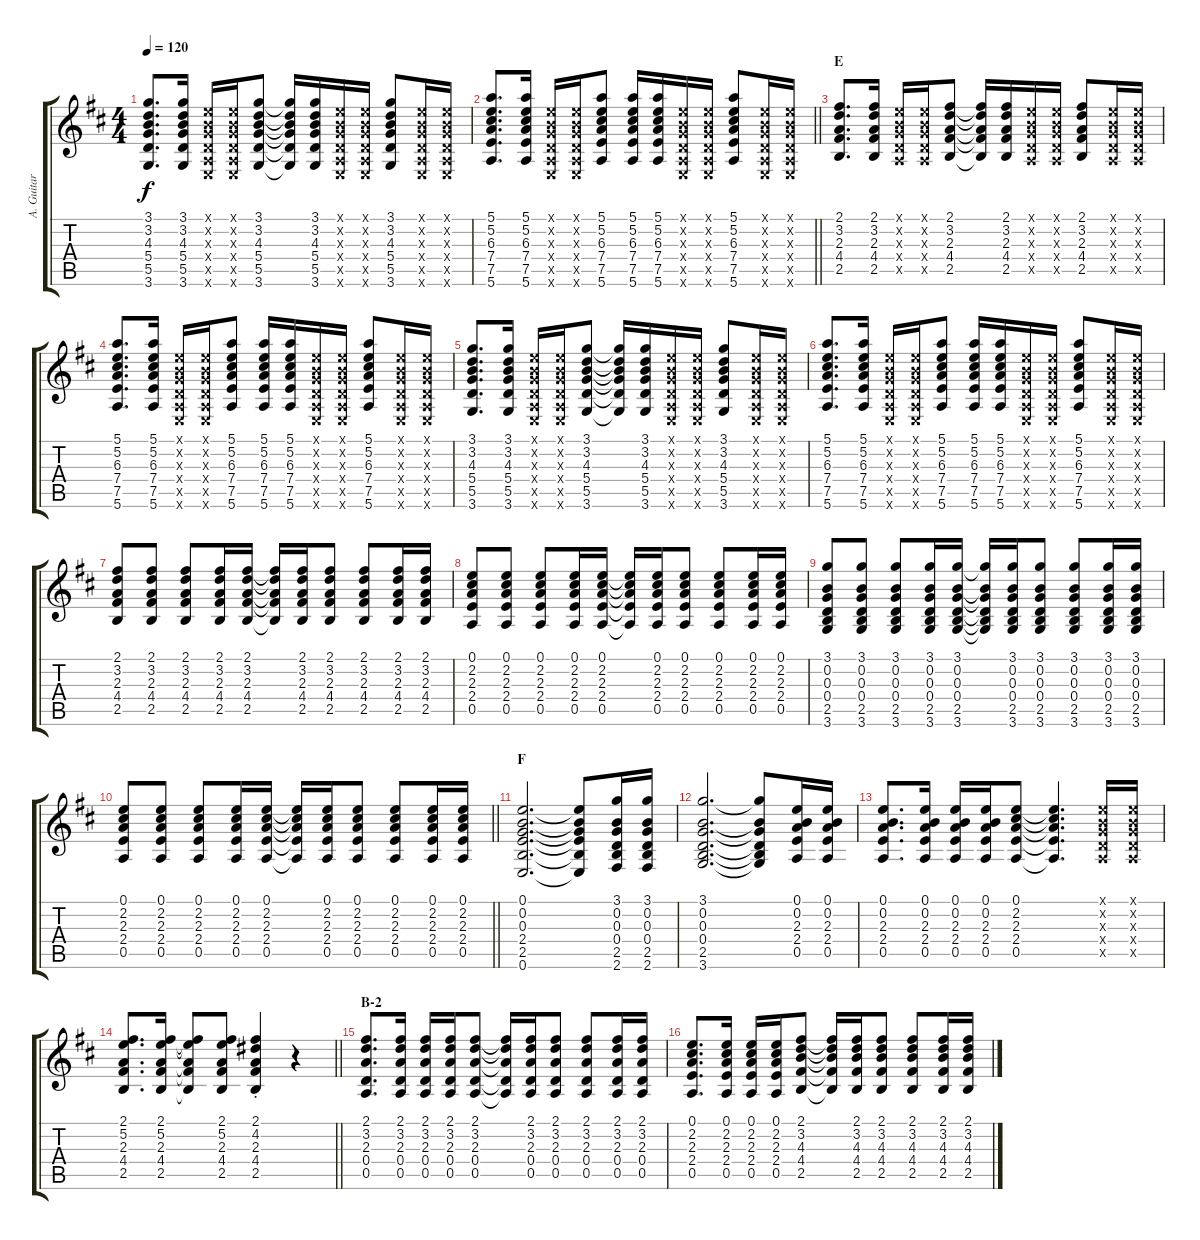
\track ("A. Guitar II" "A. Guitar ") {instrument acousticguitarsteel}
\staff {score tabs}
\tuning (E4 B3 G3 D3 A2 E2) {hide}
\ts (4 4)
\tempo 120
\clef g2
\ks d
(3.1 3.2 4.3 5.4 5.5 3.6).8{d dy f} (3.1 3.2 4.3 5.4 5.5 3.6).16 (0.1{x} 0.2{x} 0.3{x} 0.4{x} 0.5{x} 0.6{x}).16 (0.1{x} 0.2{x} 0.3{x} 0.4{x} 0.5{x} 0.6{x}).16 (3.1 3.2 4.3 5.4 5.5 3.6).8 (3.1{t} 3.2{t} 4.3{t} 5.4{t} 5.5{t} 3.6{t}).16 (3.1 3.2 4.3 5.4 5.5 3.6).16 (0.1{x} 0.2{x} 0.3{x} 0.4{x} 0.5{x} 0.6{x}).16 (0.1{x} 0.2{x} 0.3{x} 0.4{x} 0.5{x} 0.6{x}).16 (3.1 3.2 4.3 5.4 5.5 3.6).8 (0.1{x} 0.2{x} 0.3{x} 0.4{x} 0.5{x} 0.6{x}).16 (0.1{x} 0.2{x} 0.3{x} 0.4{x} 0.5{x} 0.6{x}).16 |
\barLineRight lightlight
(5.1 5.2 6.3 7.4 7.5 5.6).8{d} (5.1 5.2 6.3 7.4 7.5 5.6).16 (0.1{x} 0.2{x} 0.3{x} 0.4{x} 0.5{x} 0.6{x}).16 (0.1{x} 0.2{x} 0.3{x} 0.4{x} 0.5{x} 0.6{x}).16 (5.1 5.2 6.3 7.4 7.5 5.6).8 (5.1 5.2 6.3 7.4 7.5 5.6).16 (5.1 5.2 6.3 7.4 7.5 5.6).16 (0.1{x} 0.2{x} 0.3{x} 0.4{x} 0.5{x} 0.6{x}).16 (0.1{x} 0.2{x} 0.3{x} 0.4{x} 0.5{x} 0.6{x}).16 (5.1 5.2 6.3 7.4 7.5 5.6).8 (0.1{x} 0.2{x} 0.3{x} 0.4{x} 0.5{x} 0.6{x}).16 (0.1{x} 0.2{x} 0.3{x} 0.4{x} 0.5{x} 0.6{x}).16 |
\section ("" "E")
(2.1 3.2 2.3 4.4 2.5).8{d} (2.1 3.2 2.3 4.4 2.5).16 (0.1{x} 0.2{x} 0.3{x} 0.4{x} 0.5{x}).16 (0.1{x} 0.2{x} 0.3{x} 0.4{x} 0.5{x}).16 (2.1 3.2 2.3 4.4 2.5).8 (2.1{t} 3.2{t} 2.3{t} 4.4{t} 2.5{t}).16 (2.1 3.2 2.3 4.4 2.5).16 (0.1{x} 0.2{x} 0.3{x} 0.4{x} 0.5{x}).16 (0.1{x} 0.2{x} 0.3{x} 0.4{x} 0.5{x}).16 (2.1 3.2 2.3 4.4 2.5).8 (0.1{x} 0.2{x} 0.3{x} 0.4{x} 0.5{x}).16 (0.1{x} 0.2{x} 0.3{x} 0.4{x} 0.5{x}).16 |
(5.1 5.2 6.3 7.4 7.5 5.6).8{d} (5.1 5.2 6.3 7.4 7.5 5.6).16 (0.1{x} 0.2{x} 0.3{x} 0.4{x} 0.5{x} 0.6{x}).16 (0.1{x} 0.2{x} 0.3{x} 0.4{x} 0.5{x} 0.6{x}).16 (5.1 5.2 6.3 7.4 7.5 5.6).8 (5.1 5.2 6.3 7.4 7.5 5.6).16 (5.1 5.2 6.3 7.4 7.5 5.6).16 (0.1{x} 0.2{x} 0.3{x} 0.4{x} 0.5{x} 0.6{x}).16 (0.1{x} 0.2{x} 0.3{x} 0.4{x} 0.5{x} 0.6{x}).16 (5.1 5.2 6.3 7.4 7.5 5.6).8 (0.1{x} 0.2{x} 0.3{x} 0.4{x} 0.5{x} 0.6{x}).16 (0.1{x} 0.2{x} 0.3{x} 0.4{x} 0.5{x} 0.6{x}).16 |
(3.1 3.2 4.3 5.4 5.5 3.6).8{d} (3.1 3.2 4.3 5.4 5.5 3.6).16 (0.1{x} 0.2{x} 0.3{x} 0.4{x} 0.5{x} 0.6{x}).16 (0.1{x} 0.2{x} 0.3{x} 0.4{x} 0.5{x} 0.6{x}).16 (3.1 3.2 4.3 5.4 5.5 3.6).8 (3.1{t} 3.2{t} 4.3{t} 5.4{t} 5.5{t} 3.6{t}).16 (3.1 3.2 4.3 5.4 5.5 3.6).16 (0.1{x} 0.2{x} 0.3{x} 0.4{x} 0.5{x} 0.6{x}).16 (0.1{x} 0.2{x} 0.3{x} 0.4{x} 0.5{x} 0.6{x}).16 (3.1 3.2 4.3 5.4 5.5 3.6).8 (0.1{x} 0.2{x} 0.3{x} 0.4{x} 0.5{x} 0.6{x}).16 (0.1{x} 0.2{x} 0.3{x} 0.4{x} 0.5{x} 0.6{x}).16 |
(5.1 5.2 6.3 7.4 7.5 5.6).8{d} (5.1 5.2 6.3 7.4 7.5 5.6).16 (0.1{x} 0.2{x} 0.3{x} 0.4{x} 0.5{x} 0.6{x}).16 (0.1{x} 0.2{x} 0.3{x} 0.4{x} 0.5{x} 0.6{x}).16 (5.1 5.2 6.3 7.4 7.5 5.6).8 (5.1 5.2 6.3 7.4 7.5 5.6).16 (5.1 5.2 6.3 7.4 7.5 5.6).16 (0.1{x} 0.2{x} 0.3{x} 0.4{x} 0.5{x} 0.6{x}).16 (0.1{x} 0.2{x} 0.3{x} 0.4{x} 0.5{x} 0.6{x}).16 (5.1 5.2 6.3 7.4 7.5 5.6).8 (0.1{x} 0.2{x} 0.3{x} 0.4{x} 0.5{x} 0.6{x}).16 (0.1{x} 0.2{x} 0.3{x} 0.4{x} 0.5{x} 0.6{x}).16 |
(2.1 3.2 2.3 4.4 2.5).8 (2.1 3.2 2.3 4.4 2.5).8 (2.1 3.2 2.3 4.4 2.5).8 (2.1 3.2 2.3 4.4 2.5).16 (2.1 3.2 2.3 4.4 2.5).16 (2.1{t} 3.2{t} 2.3{t} 4.4{t} 2.5{t}).16 (2.1 3.2 2.3 4.4 2.5).16 (2.1 3.2 2.3 4.4 2.5).8 (2.1 3.2 2.3 4.4 2.5).8 (2.1 3.2 2.3 4.4 2.5).16 (2.1 3.2 2.3 4.4 2.5).16 |
(0.1 2.2 2.3 2.4 0.5).8 (0.1 2.2 2.3 2.4 0.5).8 (0.1 2.2 2.3 2.4 0.5).8 (0.1 2.2 2.3 2.4 0.5).16 (0.1 2.2 2.3 2.4 0.5).16 (0.1{t} 2.2{t} 2.3{t} 2.4{t} 0.5{t}).16 (0.1 2.2 2.3 2.4 0.5).16 (0.1 2.2 2.3 2.4 0.5).8 (0.1 2.2 2.3 2.4 0.5).8 (0.1 2.2 2.3 2.4 0.5).16 (0.1 2.2 2.3 2.4 0.5).16 |
(3.1 0.2 0.3 0.4 2.5 3.6).8 (3.1 0.2 0.3 0.4 2.5 3.6).8 (3.1 0.2 0.3 0.4 2.5 3.6).8 (3.1 0.2 0.3 0.4 2.5 3.6).16 (3.1 0.2 0.3 0.4 2.5 3.6).16 (3.1{t} 0.2{t} 0.3{t} 0.4{t} 2.5{t} 3.6{t}).16 (3.1 0.2 0.3 0.4 2.5 3.6).16 (3.1 0.2 0.3 0.4 2.5 3.6).8 (3.1 0.2 0.3 0.4 2.5 3.6).8 (3.1 0.2 0.3 0.4 2.5 3.6).16 (3.1 0.2 0.3 0.4 2.5 3.6).16 |
\barLineRight lightlight
(0.1 2.2 2.3 2.4 0.5).8 (0.1 2.2 2.3 2.4 0.5).8 (0.1 2.2 2.3 2.4 0.5).8 (0.1 2.2 2.3 2.4 0.5).16 (0.1 2.2 2.3 2.4 0.5).16 (0.1{t} 2.2{t} 2.3{t} 2.4{t} 0.5{t}).16 (0.1 2.2 2.3 2.4 0.5).16 (0.1 2.2 2.3 2.4 0.5).8 (0.1 2.2 2.3 2.4 0.5).8 (0.1 2.2 2.3 2.4 0.5).16 (0.1 2.2 2.3 2.4 0.5).16 |
\section ("" "F")
(0.1 0.2 0.3 2.4 2.5 0.6).2{d} (0.1{t} 0.2{t} 0.3{t} 2.4{t} 2.5{t} 0.6{t}).8 (3.1 0.2 0.3 0.4 2.5 2.6).16 (3.1 0.2 0.3 0.4 2.5 2.6).16 |
(3.1 0.2 0.3 0.4 2.5 3.6).2{d} (3.1{t} 0.2{t} 0.3{t} 0.4{t} 2.5{t} 3.6{t}).8 (0.1 0.2 2.3 2.4 0.5).16 (0.1 0.2 2.3 2.4 0.5).16 |
(0.1 0.2 2.3 2.4 0.5).8{d} (0.1 0.2 2.3 2.4 0.5).16 (0.1 0.2 2.3 2.4 0.5).16 (0.1 0.2 2.3 2.4 0.5).16 (0.1 2.2 2.3 2.4 0.5).8 (0.1{t} 2.2{t} 2.3{t} 2.4{t} 0.5{t}).4{d} (0.1{x} 0.2{x} 0.3{x} 0.4{x} 0.5{x}).16 (0.1{x} 0.2{x} 0.3{x} 0.4{x} 0.5{x}).16 |
\barLineRight lightlight
(2.1 5.2 2.3 4.4 2.5).8{d} (2.1 5.2 2.3 4.4 2.5).16 (2.1{t} 5.2{t} 2.3{t} 4.4{t} 2.5{t}).8 (2.1 5.2 2.3 4.4 2.5).8 (2.1{st} 4.2{st} 2.3{st} 4.4{st} 2.5{st}).4 r.4 |
\section ("" "B-2")
(2.1 3.2 2.3 0.4 0.5).8{d} (2.1 3.2 2.3 0.4 0.5).16 (2.1 3.2 2.3 0.4 0.5).16 (2.1 3.2 2.3 0.4 0.5).16 (2.1 3.2 2.3 0.4 0.5).8 (2.1{t} 3.2{t} 2.3{t} 0.4{t} 0.5{t}).16 (2.1 3.2 2.3 0.4 0.5).16 (2.1 3.2 2.3 0.4 0.5).8 (2.1 3.2 2.3 0.4 0.5).8 (2.1 3.2 2.3 0.4 0.5).16 (2.1 3.2 2.3 0.4 0.5).16 |
(0.1 2.2 2.3 2.4 0.5).8{d} (0.1 2.2 2.3 2.4 0.5).16 (0.1 2.2 2.3 2.4 0.5).16 (0.1 2.2 2.3 2.4 0.5).16 (2.1 3.2 4.3 4.4 2.5).8 (2.1{t} 3.2{t} 4.3{t} 4.4{t} 2.5{t}).16 (2.1 3.2 4.3 4.4 2.5).16 (2.1 3.2 4.3 4.4 2.5).8 (2.1 3.2 4.3 4.4 2.5).8 (2.1 3.2 4.3 4.4 2.5).16 (2.1 3.2 4.3 4.4 2.5).16
